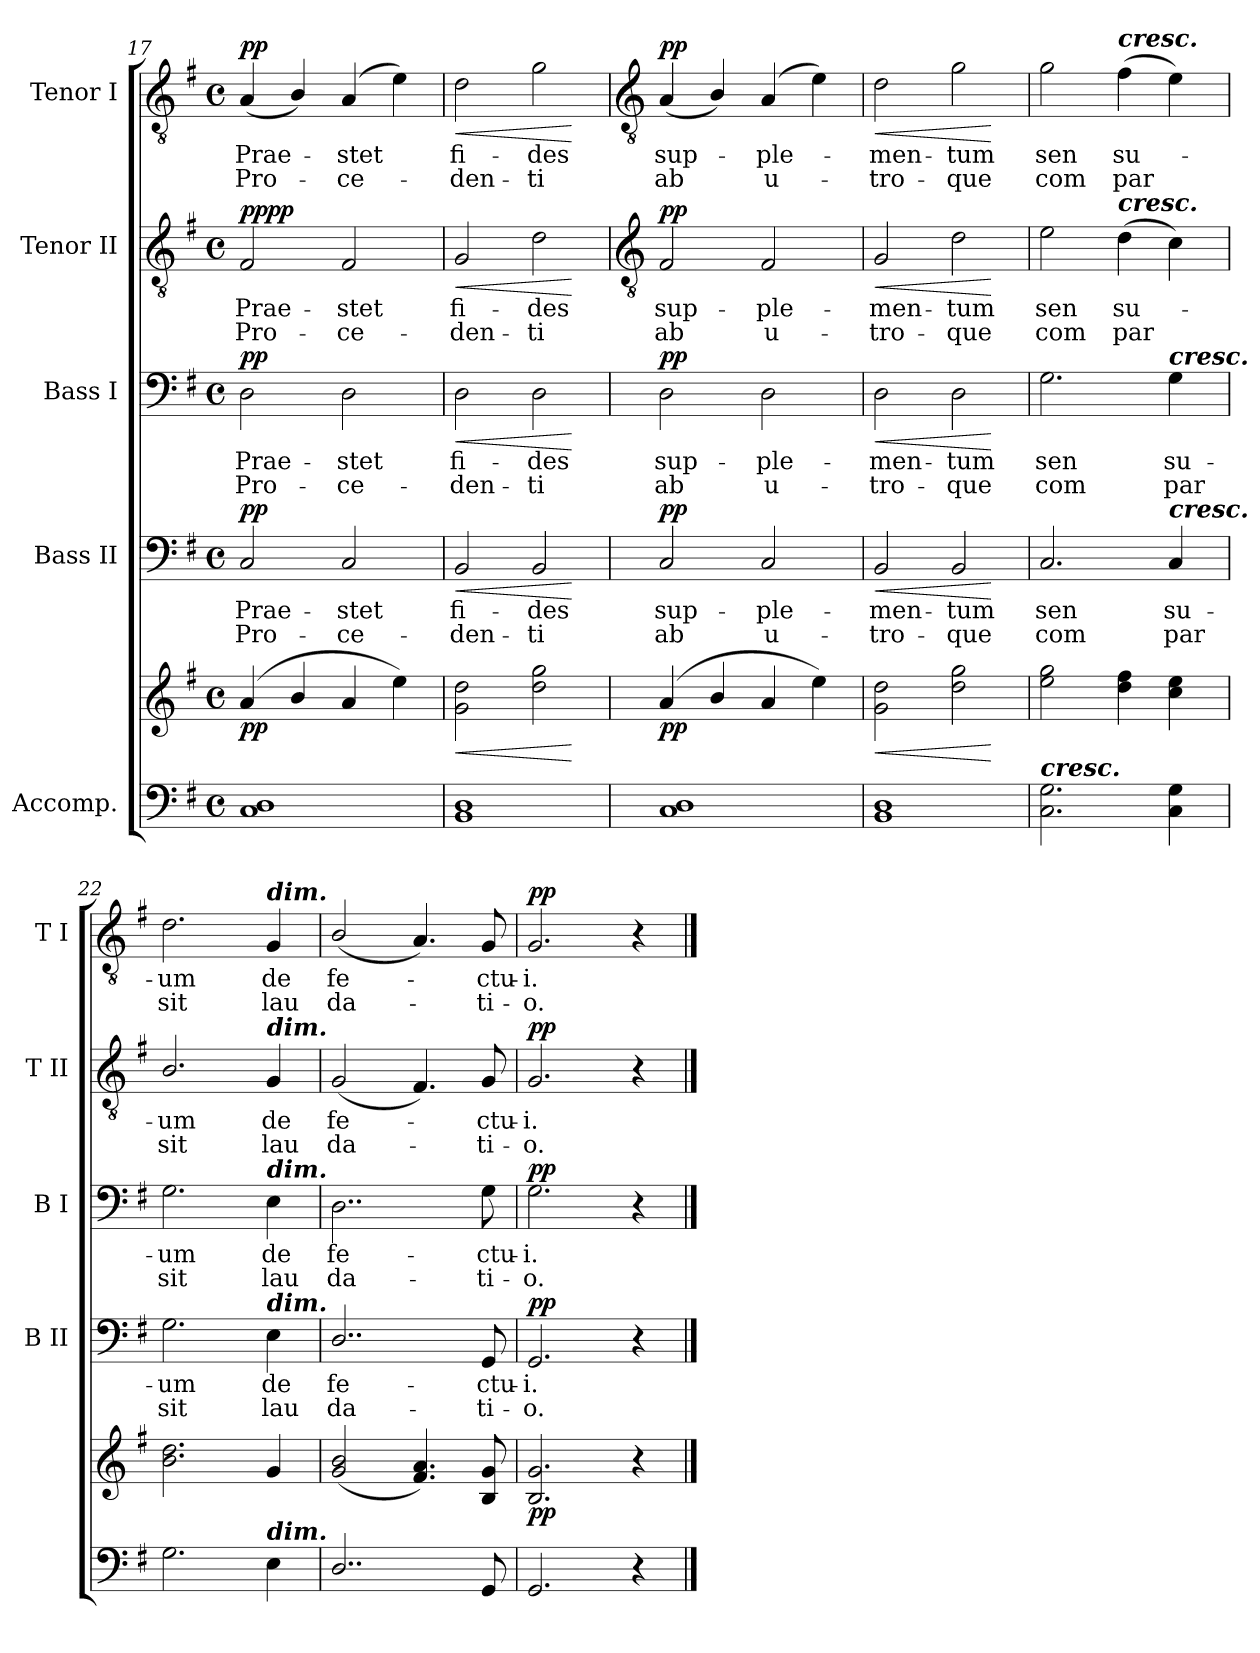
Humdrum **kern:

**kern	**kern	**dynam	**kern	**text	**text	**dynam	**kern	**text	**text	**dynam	**kern	**text	**text	**dynam	**kern	**text	**text	**dynam
*part5	*part5	*part5	*part4	*part4	*part4	*part4	*part3	*part3	*part3	*part3	*part2	*part2	*part2	*part2	*part1	*part1	*part1	*part1
*staff6	*staff5	*staff5/6	*staff4	*staff4	*staff4	*staff4	*staff3	*staff3	*staff3	*staff3	*staff2	*staff2	*staff2	*staff2	*staff1	*staff1	*staff1	*staff1
*I"Accomp.	*	*	*I"Bass II	*	*	*	*I"Bass I	*	*	*	*I"Tenor II	*	*	*	*I"Tenor I	*	*	*
*	*	*	*I'B II	*	*	*	*I'B I	*	*	*	*I'T II	*	*	*	*I'T I	*	*	*
*clefF4	*clefG2	*	*clefF4	*	*	*	*clefF4	*	*	*	*clefGv2	*	*	*	*clefGv2	*	*	*
*k[f#]	*k[f#]	*	*k[f#]	*	*	*	*k[f#]	*	*	*	*k[f#]	*	*	*	*k[f#]	*	*	*
*G:	*G:	*	*G:	*	*	*	*G:	*	*	*	*G:	*	*	*	*G:	*	*	*
*M4/4	*M4/4	*	*M4/4	*	*	*	*M4/4	*	*	*	*M4/4	*	*	*	*M4/4	*	*	*
*met(c)	*met(c)	*	*met(c)	*	*	*	*met(c)	*	*	*	*met(c)	*	*	*	*met(c)	*	*	*
=17	=17	=17	=17	=17	=17	=17	=17	=17	=17	=17	=17	=17	=17	=17	=17	=17	=17	=17
!	!	!LO:DY:b	!	!LO:LY:b	!LO:LY:b	!LO:DY:b	!	!LO:LY:b	!LO:LY:b	!LO:DY:b	!	!LO:LY:b	!LO:LY:b	!LO:DY:b	!	!LO:LY:b	!LO:LY:b	!
!	!	!	!	!	!	!	!	!	!	!	!	!	!	!LO:DY:n=1:b	!	!	!	!LO:DY:b
1C 1D	(>4a	pp	2C	Prae-	-Pro-	pp	2D	Prae-	-Pro-	pp	2F#	Prae-	-Pro-	pp pp	(<4A	Prae-	Pro-	pp
.	4b/	.	.	.	.	.	.	.	.	.	.	.	.	.	4B/)	.	.	.
!	!	!	!	!LO:LY:b	!LO:LY:b	!	!	!LO:LY:b	!LO:LY:b	!	!	!LO:LY:b	!LO:LY:b	!	!	!LO:LY:b	!LO:LY:b	!
.	4a	.	2C	-stet	ce-	.	2D	-stet	ce-	.	2F#	-stet	ce-	.	(<4A	stet	ce-	.
.	4ee\)	.	.	.	.	.	.	.	.	.	.	.	.	.	4e)	.	.	.
=18	=18	=18	=18	=18	=18	=18	=18	=18	=18	=18	=18	=18	=18	=18	=18	=18	=18	=18
!	!	!LO:HP:b	!	!LO:LY:b	!LO:LY:b	!LO:HP:b	!	!LO:LY:b	!LO:LY:b	!LO:HP:b	!	!LO:LY:b	!LO:LY:b	!LO:HP:b	!	!LO:LY:b	!LO:LY:b	!LO:HP:b
1BB 1D	2g 2dd	<	2BB	-fi-	-den-	<	2D	-fi-	-den-	<	2G	-fi-	-den-	<	2d	fi-	-den-	<
!	!	!	!	!LO:LY:b	!LO:LY:b	!	!	!LO:LY:b	!LO:LY:b	!	!	!LO:LY:b	!LO:LY:b	!	!	!LO:LY:b	!LO:LY:b	!
.	2dd\ 2gg\	.	2BB	-des	ti	.	2D	-des	ti	.	2d	-des	ti	.	2g	-des	ti	.
.	.	[	.	.	.	[	.	.	.	[	.	.	.	[	.	.	.	[
!!LO:LB:g=z
=19	=19	=19	=19	=19	=19	=19	=19	=19	=19	=19	=19	=19	=19	=19	=19	=19	=19	=19
*	*	*	*	*	*	*	*	*	*	*	*clefGv2	*	*	*	*clefGv2	*	*	*
!	!	!LO:DY:b	!	!LO:LY:b	!LO:LY:b	!LO:DY:b	!	!LO:LY:b	!LO:LY:b	!LO:DY:b	!	!LO:LY:b	!LO:LY:b	!LO:DY:b	!	!LO:LY:b	!LO:LY:b	!LO:DY:b
1C 1D	(>4a	pp	2C	sup-	-ab	pp	2D	sup-	-ab	pp	2F#	sup-	-ab	pp	(<4A	sup-	ab	pp
.	4b/	.	.	.	.	.	.	.	.	.	.	.	.	.	4B/)	.	.	.
!	!	!	!	!LO:LY:b	!LO:LY:b	!	!	!LO:LY:b	!LO:LY:b	!	!	!LO:LY:b	!LO:LY:b	!	!	!LO:LY:b	!LO:LY:b	!
.	4a	.	2C	ple-	-u-	.	2D	ple-	-u-	.	2F#	ple-	-u-	.	(<4A	ple-	u-	.
.	4ee\)	.	.	.	.	.	.	.	.	.	.	.	.	.	4e)	.	.	.
=20	=20	=20	=20	=20	=20	=20	=20	=20	=20	=20	=20	=20	=20	=20	=20	=20	=20	=20
!	!	!LO:HP:b	!	!LO:LY:b	!LO:LY:b	!LO:HP:b	!	!LO:LY:b	!LO:LY:b	!LO:HP:b	!	!LO:LY:b	!LO:LY:b	!LO:HP:b	!	!LO:LY:b	!LO:LY:b	!LO:HP:b
1BB 1D	2g 2dd	<	2BB	-men-	-tro-	<	2D	-men-	-tro-	<	2G	-men-	-tro-	<	2d	men-	-tro-	<
!	!	!	!	!LO:LY:b	!LO:LY:b	!	!	!LO:LY:b	!LO:LY:b	!	!	!LO:LY:b	!LO:LY:b	!	!	!LO:LY:b	!LO:LY:b	!
.	2dd\ 2gg\	.	2BB	-tum	que	.	2D	-tum	que	.	2d	-tum	que	.	2g	-tum	que	.
.	.	[	.	.	.	[	.	.	.	[	.	.	.	[	.	.	.	[
=21	=21	=21	=21	=21	=21	=21	=21	=21	=21	=21	=21	=21	=21	=21	=21	=21	=21	=21
!LO:TX:a:Bi:t=cresc.	!	!	!	!	!	!	!	!	!	!	!	!	!	!	!	!	!	!
!	!	!	!	!LO:LY:b	!LO:LY:b	!	!	!LO:LY:b	!LO:LY:b	!	!	!LO:LY:b	!LO:LY:b	!	!	!LO:LY:b	!LO:LY:b	!
2.C 2.G	2ee\ 2gg\	.	2.C	sen	com	.	2.G	sen	com	.	2e	sen	com	.	2g	sen	com	.
!	!	!	!	!	!	!	!	!	!	!	!	!	!	!	!LO:TX:a:Bi:t=cresc.	!	!	!
!	!	!	!	!	!	!	!	!	!	!	!LO:TX:a:Bi:t=cresc.	!	!	!	!	!	!	!
!	!	!	!	!	!	!	!	!	!	!	!	!LO:LY:b	!LO:LY:b	!	!	!LO:LY:b	!LO:LY:b	!
.	4dd\ 4ff#\	.	.	.	.	.	.	.	.	.	(>4d	su-	par	.	(>4f#	su-	par	.
!	!	!	!	!	!	!	!LO:TX:a:Bi:t=cresc.	!	!	!	!	!	!	!	!	!	!	!
!	!	!	!LO:TX:a:Bi:t=cresc.	!	!	!	!	!	!	!	!	!	!	!	!	!	!	!
!	!	!	!	!LO:LY:b	!LO:LY:b	!	!	!LO:LY:b	!LO:LY:b	!	!	!	!	!	!	!	!	!
4C 4G	4cc\ 4ee\	.	4C	su-	-par	.	4G	su-	-par	.	4c)	.	.	.	4e)	.	.	.
=22	=22	=22	=22	=22	=22	=22	=22	=22	=22	=22	=22	=22	=22	=22	=22	=22	=22	=22
!	!	!	!	!LO:LY:b	!LO:LY:b	!	!	!LO:LY:b	!LO:LY:b	!	!	!LO:LY:b	!LO:LY:b	!	!	!LO:LY:b	!LO:LY:b	!
2.G	2.b\ 2.dd\	.	2.G	um	sit	.	2.G	um	sit	.	2.B/	um	sit	.	2.d	um	sit	.
!	!	!	!	!	!	!	!	!	!	!	!	!	!	!	!LO:TX:a:Bi:t=dim.	!	!	!
!	!	!	!	!	!	!	!	!	!	!	!LO:TX:a:Bi:t=dim.	!	!	!	!	!	!	!
!	!	!	!	!	!	!	!LO:TX:a:Bi:t=dim.	!	!	!	!	!	!	!	!	!	!	!
!	!	!	!LO:TX:a:Bi:t=dim.	!	!	!	!	!	!	!	!	!	!	!	!	!	!	!
!LO:TX:a:Bi:t=dim.	!	!	!	!	!	!	!	!	!	!	!	!	!	!	!	!	!	!
!	!	!	!	!LO:LY:b	!LO:LY:b	!	!	!LO:LY:b	!LO:LY:b	!	!	!LO:LY:b	!LO:LY:b	!	!	!LO:LY:b	!LO:LY:b	!
4E	4g	.	4E	de	lau	.	4E	de	lau	.	4G	de	lau	.	4G	de	lau	.
=23	=23	=23	=23	=23	=23	=23	=23	=23	=23	=23	=23	=23	=23	=23	=23	=23	=23	=23
!	!	!	!	!LO:LY:b	!LO:LY:b	!	!	!LO:LY:b	!LO:LY:b	!	!	!LO:LY:b	!LO:LY:b	!	!	!LO:LY:b	!LO:LY:b	!
2..D/	(>2g/ 2b/	.	2..D/	fe-	-da-	.	2..D	fe-	-da-	.	(<2G	fe-	da-	.	(<2B/	fe-	da-	.
.	4.f# 4.a)	.	.	.	.	.	.	.	.	.	4.F#)	.	.	.	4.A)	.	.	.
!	!	!	!	!LO:LY:b	!LO:LY:b	!	!	!LO:LY:b	!LO:LY:b	!	!	!LO:LY:b	!LO:LY:b	!	!	!LO:LY:b	!LO:LY:b	!
8GG/	8B 8g	.	8GG	-ctu-	-ti-	.	8G	-ctu-	-ti-	.	8G	ctu-	-ti-	.	8G	ctu-	-ti-	.
=24	=24	=24	=24	=24	=24	=24	=24	=24	=24	=24	=24	=24	=24	=24	=24	=24	=24	=24
!	!	!LO:DY:b	!	!LO:LY:b	!LO:LY:b	!LO:DY:b	!	!LO:LY:b	!LO:LY:b	!LO:DY:b	!	!LO:LY:b	!LO:LY:b	!LO:DY:b	!	!LO:LY:b	!LO:LY:b	!LO:DY:b
2.GG/	2.B 2.g	pp	2.GG	-i.	o.	pp	2.G	-i.	o.	pp	2.G	-i.	o.	pp	2.G	-i.	o.	pp
4r	4r	.	4r	.	.	.	4r	.	.	.	4r	.	.	.	4r	.	.	.
==	==	==	==	==	==	==	==	==	==	==	==	==	==	==	==	==	==	==
*-	*-	*-	*-	*-	*-	*-	*-	*-	*-	*-	*-	*-	*-	*-	*-	*-	*-	*-
